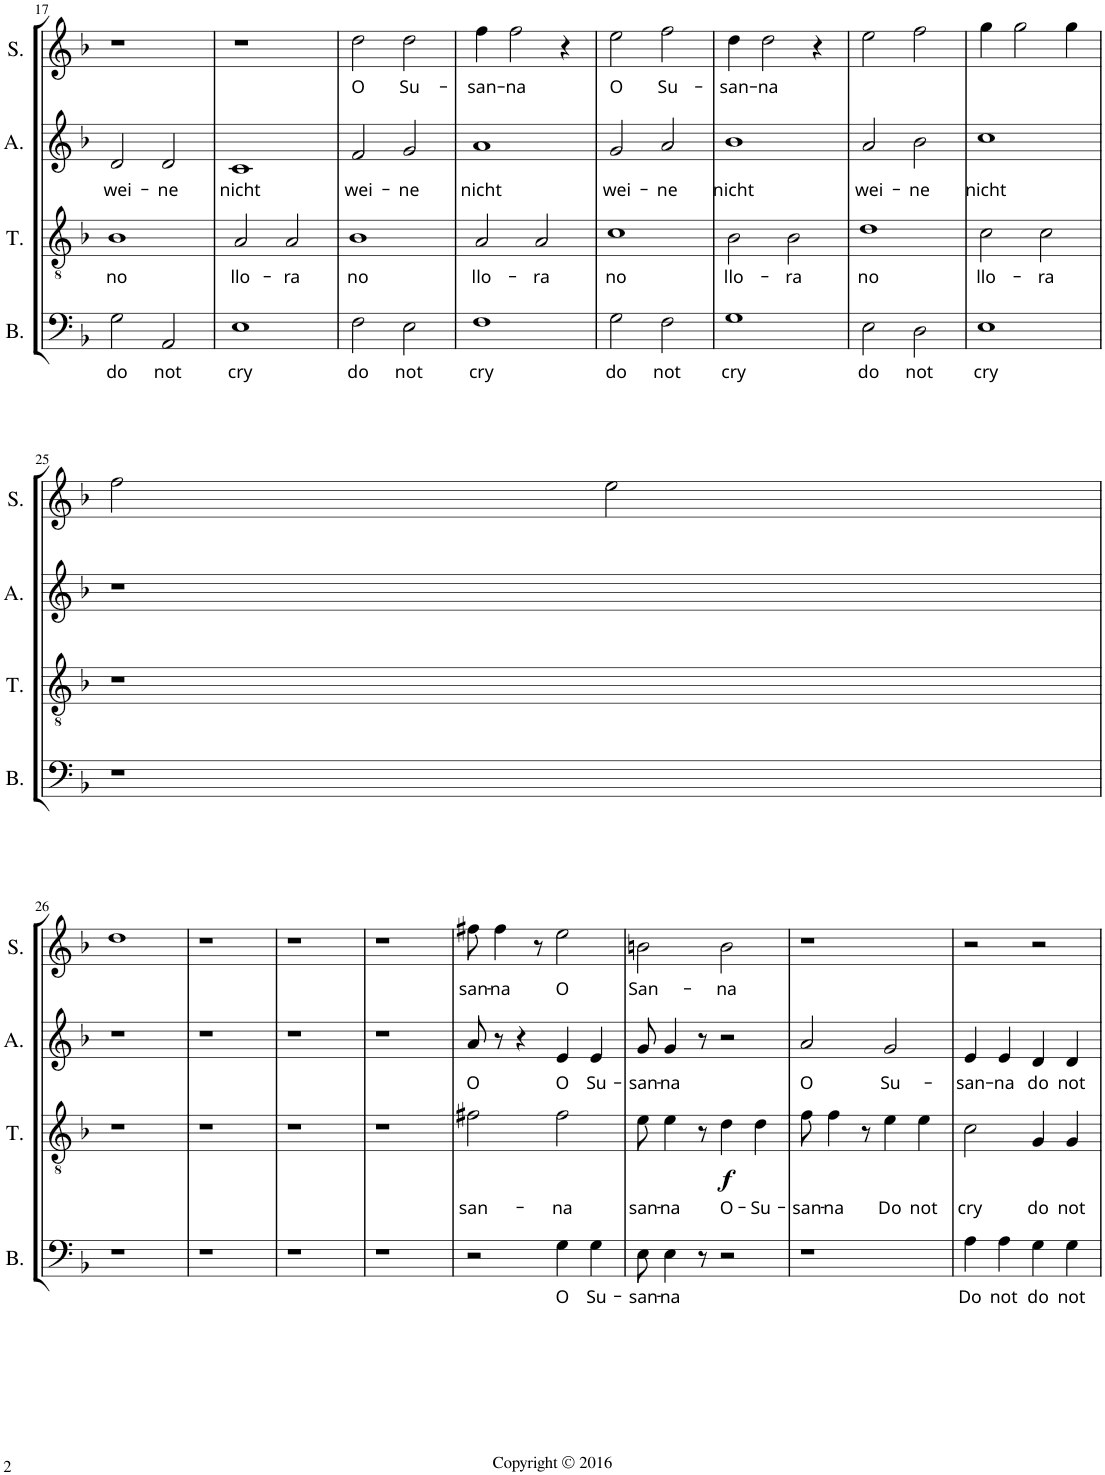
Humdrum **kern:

**kern	**text	**kern	**text	**dynam	**kern	**text	**kern	**text
*part4	*part4	*part3	*part3	*part3	*part2	*part2	*part1	*part1
*staff4	*staff4	*staff3	*staff3	*staff3	*staff2	*staff2	*staff1	*staff1
*I"BASS	*	*I"TENOR	*	*	*I"ALTO	*	*I"SOPRANO	*
*I'B.	*	*I'T.	*	*	*I'A.	*	*I'S.	*
!!LO:PB:g=z
*clefF4	*	*clefGv2	*	*	*clefG2	*	*clefG2	*
*	*	*Trd7c12	*	*	*	*	*	*
*k[b-]	*	*k[b-]	*	*	*k[b-]	*	*k[b-]	*
*M2/2	*	*M2/2	*	*	*M2/2	*	*M2/2	*
=17	=17	=17	=17	=17	=17	=17	=17	=17
!	!LO:LY:b	!	!LO:LY:b	!	!	!LO:LY:b	!	!
2G\	do	1B-	no	.	2d/	wei-	1r	.
!	!LO:LY:b	!	!	!	!	!LO:LY:b	!	!
2AA/	not	.	.	.	2d/	-ne	.	.
=18	=18	=18	=18	=18	=18	=18	=18	=18
!	!LO:LY:b	!	!LO:LY:b	!	!	!LO:LY:b	!	!
1E	cry	2A/	llo-	.	1c	nicht	1r	.
!	!	!	!LO:LY:b	!	!	!	!	!
.	.	2A/	-ra	.	.	.	.	.
=19	=19	=19	=19	=19	=19	=19	=19	=19
!	!LO:LY:b	!	!LO:LY:b	!	!	!LO:LY:b	!	!LO:LY:b
2F\	do	1B-	no	.	2f/	wei-	2dd\	O
!	!LO:LY:b	!	!	!	!	!LO:LY:b	!	!LO:LY:b
2E\	not	.	.	.	2g/	-ne	2dd\	Su-
=20	=20	=20	=20	=20	=20	=20	=20	=20
!	!LO:LY:b	!	!LO:LY:b	!	!	!LO:LY:b	!	!LO:LY:b
1F	cry	2A/	llo-	.	1a	nicht	4ff\	-san-
!	!	!	!	!	!	!	!	!LO:LY:b
.	.	.	.	.	.	.	2ff\	-na
!	!	!	!LO:LY:b	!	!	!	!	!
.	.	2A/	-ra	.	.	.	.	.
.	.	.	.	.	.	.	4r	.
=21	=21	=21	=21	=21	=21	=21	=21	=21
!	!LO:LY:b	!	!LO:LY:b	!	!	!LO:LY:b	!	!LO:LY:b
2G\	do	1c	no	.	2g/	wei-	2ee\	O
!	!LO:LY:b	!	!	!	!	!LO:LY:b	!	!LO:LY:b
2F\	not	.	.	.	2a/	-ne	2ff\	Su-
=22	=22	=22	=22	=22	=22	=22	=22	=22
!	!LO:LY:b	!	!LO:LY:b	!	!	!LO:LY:b	!	!LO:LY:b
1G	cry	2B-\	llo-	.	1b-	nicht	4dd\	-san-
!	!	!	!	!	!	!	!	!LO:LY:b
.	.	.	.	.	.	.	2dd\	-na
!	!	!	!LO:LY:b	!	!	!	!	!
.	.	2B-\	-ra	.	.	.	.	.
.	.	.	.	.	.	.	4r	.
=23	=23	=23	=23	=23	=23	=23	=23	=23
!	!LO:LY:b	!	!LO:LY:b	!	!	!LO:LY:b	!	!
2E\	do	1d	no	.	2a/	wei-	2ee\	.
!	!LO:LY:b	!	!	!	!	!LO:LY:b	!	!
2D\	not	.	.	.	2b-\	-ne	2ff\	.
=24	=24	=24	=24	=24	=24	=24	=24	=24
!	!LO:LY:b	!	!LO:LY:b	!	!	!LO:LY:b	!	!
1E	cry	2c\	llo-	.	1cc	nicht	4gg\	.
.	.	.	.	.	.	.	2gg\	.
!	!	!	!LO:LY:b	!	!	!	!	!
.	.	2c\	-ra	.	.	.	.	.
.	.	.	.	.	.	.	4gg\	.
!!LO:LB:g=z
=25	=25	=25	=25	=25	=25	=25	=25	=25
1r	.	1r	.	.	1r	.	2ff\	.
.	.	.	.	.	.	.	2ee\	.
!!LO:LB:g=z
=26	=26	=26	=26	=26	=26	=26	=26	=26
1r	.	1r	.	.	1r	.	1dd	.
=27	=27	=27	=27	=27	=27	=27	=27	=27
1r	.	1r	.	.	1r	.	1r	.
=28	=28	=28	=28	=28	=28	=28	=28	=28
1r	.	1r	.	.	1r	.	1r	.
=29	=29	=29	=29	=29	=29	=29	=29	=29
1r	.	1r	.	.	1r	.	1r	.
=30	=30	=30	=30	=30	=30	=30	=30	=30
!	!	!	!LO:LY:b	!	!	!LO:LY:b	!	!LO:LY:b
2r	.	2f#X\	san-	.	8a/	O	8ff#X\	san-
!	!	!	!	!	!	!	!	!LO:LY:b
.	.	.	.	.	8r	.	4ff#\	-na
.	.	.	.	.	4r	.	.	.
.	.	.	.	.	.	.	8r	.
!	!LO:LY:b	!	!LO:LY:b	!	!	!LO:LY:b	!	!LO:LY:b
4G\	O	2f#\	-na	.	4e/	O	2ee\	O
!	!LO:LY:b	!	!	!	!	!LO:LY:b	!	!
4G\	Su-	.	.	.	4e/	Su-	.	.
=31	=31	=31	=31	=31	=31	=31	=31	=31
!	!LO:LY:b	!	!LO:LY:b	!	!	!LO:LY:b	!	!LO:LY:b
8E\	-san-	8e\	san-	.	8g/	-san-	2bn\	San-
!	!LO:LY:b	!	!LO:LY:b	!	!	!LO:LY:b	!	!
4E\	-na	4e\	-na	.	4g/	-na	.	.
8r	.	8r	.	.	8r	.	.	.
!	!	!	!LO:LY:b	!LO:DY:b	!	!	!	!LO:LY:b
2r	.	4d\	O-	f	2r	.	2b\	-na
!	!	!	!LO:LY:b	!	!	!	!	!
.	.	4d\	-Su-	.	.	.	.	.
=32	=32	=32	=32	=32	=32	=32	=32	=32
!	!	!	!LO:LY:b	!	!	!LO:LY:b	!	!
1r	.	8f\	-san-	.	2a/	O	1r	.
!	!	!	!LO:LY:b	!	!	!	!	!
.	.	4f\	-na	.	.	.	.	.
.	.	8r	.	.	.	.	.	.
!	!	!	!LO:LY:b	!	!	!LO:LY:b	!	!
.	.	4e\	Do	.	2g/	Su-	.	.
!	!	!	!LO:LY:b	!	!	!	!	!
.	.	4e\	not	.	.	.	.	.
=33	=33	=33	=33	=33	=33	=33	=33	=33
!	!LO:LY:b	!	!LO:LY:b	!	!	!LO:LY:b	!	!
4A\	Do	2c\	cry	.	4e/	-san-	2r	.
!	!LO:LY:b	!	!	!	!	!LO:LY:b	!	!
4A\	not	.	.	.	4e/	-na	.	.
!	!LO:LY:b	!	!LO:LY:b	!	!	!LO:LY:b	!	!
4G\	do	4G/	do	.	4d/	do	2r	.
!	!LO:LY:b	!	!LO:LY:b	!	!	!LO:LY:b	!	!
4G\	not	4G/	not	.	4d/	not	.	.
=	=	=	=	=	=	=	=	=
*-	*-	*-	*-	*-	*-	*-	*-	*-
